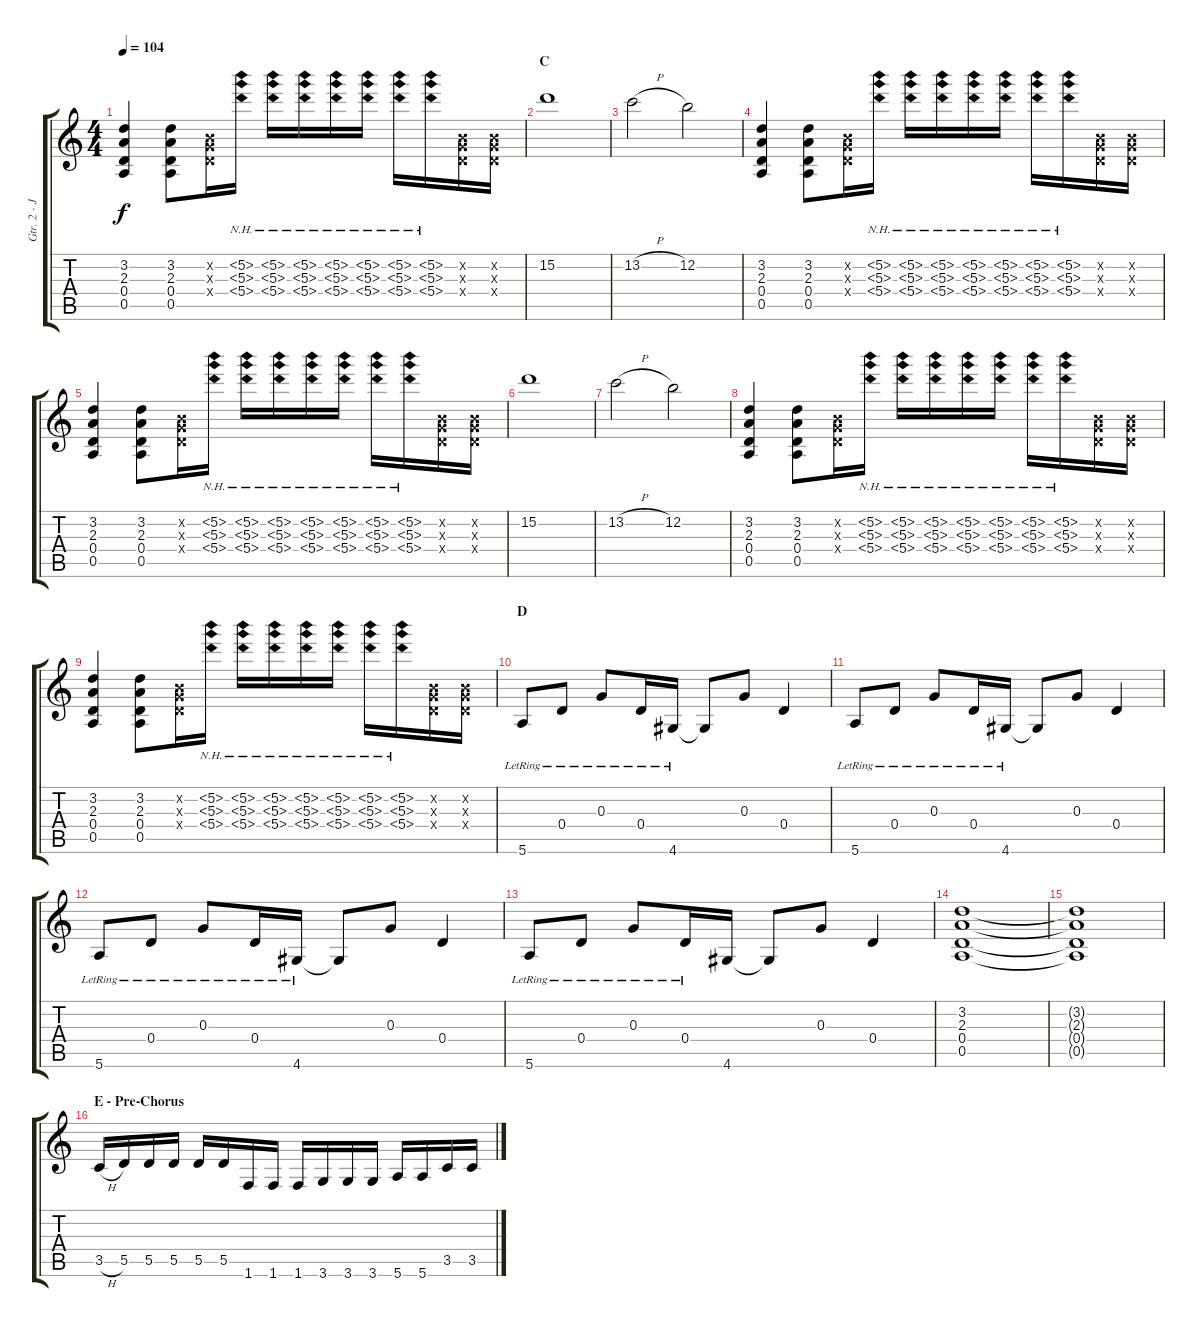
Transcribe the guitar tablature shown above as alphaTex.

\track ("Gtr. 2 - James" "Gtr. 2 - J") {instrument overdrivenguitar}
\staff {score tabs}
\tuning (E4 B3 G3 D3 A2 E2) {hide}
\ts (4 4)
\tempo 104
\clef g2
\ks c
(3.2 2.3 0.4 0.5).4{dy f} (3.2 2.3 0.4 0.5).8 (0.2{x} 0.3{x} 0.4{x}).16 (5.2{nh} 5.3{nh} 5.4{nh}).16 (5.2{nh} 5.3{nh} 5.4{nh}).16 (5.2{nh} 5.3{nh} 5.4{nh}).16 (5.2{nh} 5.3{nh} 5.4{nh}).16 (5.2{nh} 5.3{nh} 5.4{nh}).16 (5.2{nh} 5.3{nh} 5.4{nh}).16 (5.2{nh} 5.3{nh} 5.4{nh}).16 (0.2{x} 0.3{x} 0.4{x}).16 (0.2{x} 0.3{x} 0.4{x}).16 |
\section ("" "C")
15.2.1 |
13.2{h}.2 12.2.2 |
(3.2 2.3 0.4 0.5).4 (3.2 2.3 0.4 0.5).8 (0.2{x} 0.3{x} 0.4{x}).16 (5.2{nh} 5.3{nh} 5.4{nh}).16 (5.2{nh} 5.3{nh} 5.4{nh}).16 (5.2{nh} 5.3{nh} 5.4{nh}).16 (5.2{nh} 5.3{nh} 5.4{nh}).16 (5.2{nh} 5.3{nh} 5.4{nh}).16 (5.2{nh} 5.3{nh} 5.4{nh}).16 (5.2{nh} 5.3{nh} 5.4{nh}).16 (0.2{x} 0.3{x} 0.4{x}).16 (0.2{x} 0.3{x} 0.4{x}).16 |
(3.2 2.3 0.4 0.5).4 (3.2 2.3 0.4 0.5).8 (0.2{x} 0.3{x} 0.4{x}).16 (5.2{nh} 5.3{nh} 5.4{nh}).16 (5.2{nh} 5.3{nh} 5.4{nh}).16 (5.2{nh} 5.3{nh} 5.4{nh}).16 (5.2{nh} 5.3{nh} 5.4{nh}).16 (5.2{nh} 5.3{nh} 5.4{nh}).16 (5.2{nh} 5.3{nh} 5.4{nh}).16 (5.2{nh} 5.3{nh} 5.4{nh}).16 (0.2{x} 0.3{x} 0.4{x}).16 (0.2{x} 0.3{x} 0.4{x}).16 |
15.2.1 |
13.2{h}.2 12.2.2 |
(3.2 2.3 0.4 0.5).4 (3.2 2.3 0.4 0.5).8 (0.2{x} 0.3{x} 0.4{x}).16 (5.2{nh} 5.3{nh} 5.4{nh}).16 (5.2{nh} 5.3{nh} 5.4{nh}).16 (5.2{nh} 5.3{nh} 5.4{nh}).16 (5.2{nh} 5.3{nh} 5.4{nh}).16 (5.2{nh} 5.3{nh} 5.4{nh}).16 (5.2{nh} 5.3{nh} 5.4{nh}).16 (5.2{nh} 5.3{nh} 5.4{nh}).16 (0.2{x} 0.3{x} 0.4{x}).16 (0.2{x} 0.3{x} 0.4{x}).16 |
(3.2 2.3 0.4 0.5).4 (3.2 2.3 0.4 0.5).8 (0.2{x} 0.3{x} 0.4{x}).16 (5.2{nh} 5.3{nh} 5.4{nh}).16 (5.2{nh} 5.3{nh} 5.4{nh}).16 (5.2{nh} 5.3{nh} 5.4{nh}).16 (5.2{nh} 5.3{nh} 5.4{nh}).16 (5.2{nh} 5.3{nh} 5.4{nh}).16 (5.2{nh} 5.3{nh} 5.4{nh}).16 (5.2{nh} 5.3{nh} 5.4{nh}).16 (0.2{x} 0.3{x} 0.4{x}).16 (0.2{x} 0.3{x} 0.4{x}).16 |
\section ("" "D")
5.6{lr}.8 0.4{lr}.8 0.3{lr}.8 0.4{lr}.16 4.6{lr}.16 4.6{t}.8 0.3.8 0.4.4 |
5.6{lr}.8 0.4{lr}.8 0.3{lr}.8 0.4{lr}.16 4.6{lr}.16 4.6{t}.8 0.3.8 0.4.4 |
5.6{lr}.8 0.4{lr}.8 0.3{lr}.8 0.4{lr}.16 4.6{lr}.16 4.6{t}.8 0.3.8 0.4.4 |
5.6{lr}.8 0.4{lr}.8 0.3{lr}.8 0.4{lr}.16 4.6.16 4.6{t}.8 0.3.8 0.4.4 |
(3.2 2.3 0.4 0.5).1 |
(3.2{t} 2.3{t} 0.4{t} 0.5{t}).1 |
\section ("" "E - Pre-Chorus")
3.5{h}.16 5.5.16 5.5.16 5.5.16 5.5.16 5.5.16 1.6.16 1.6.16 1.6.16 3.6.16 3.6.16 3.6.16 5.6.16 5.6.16 3.5.16 3.5.16
